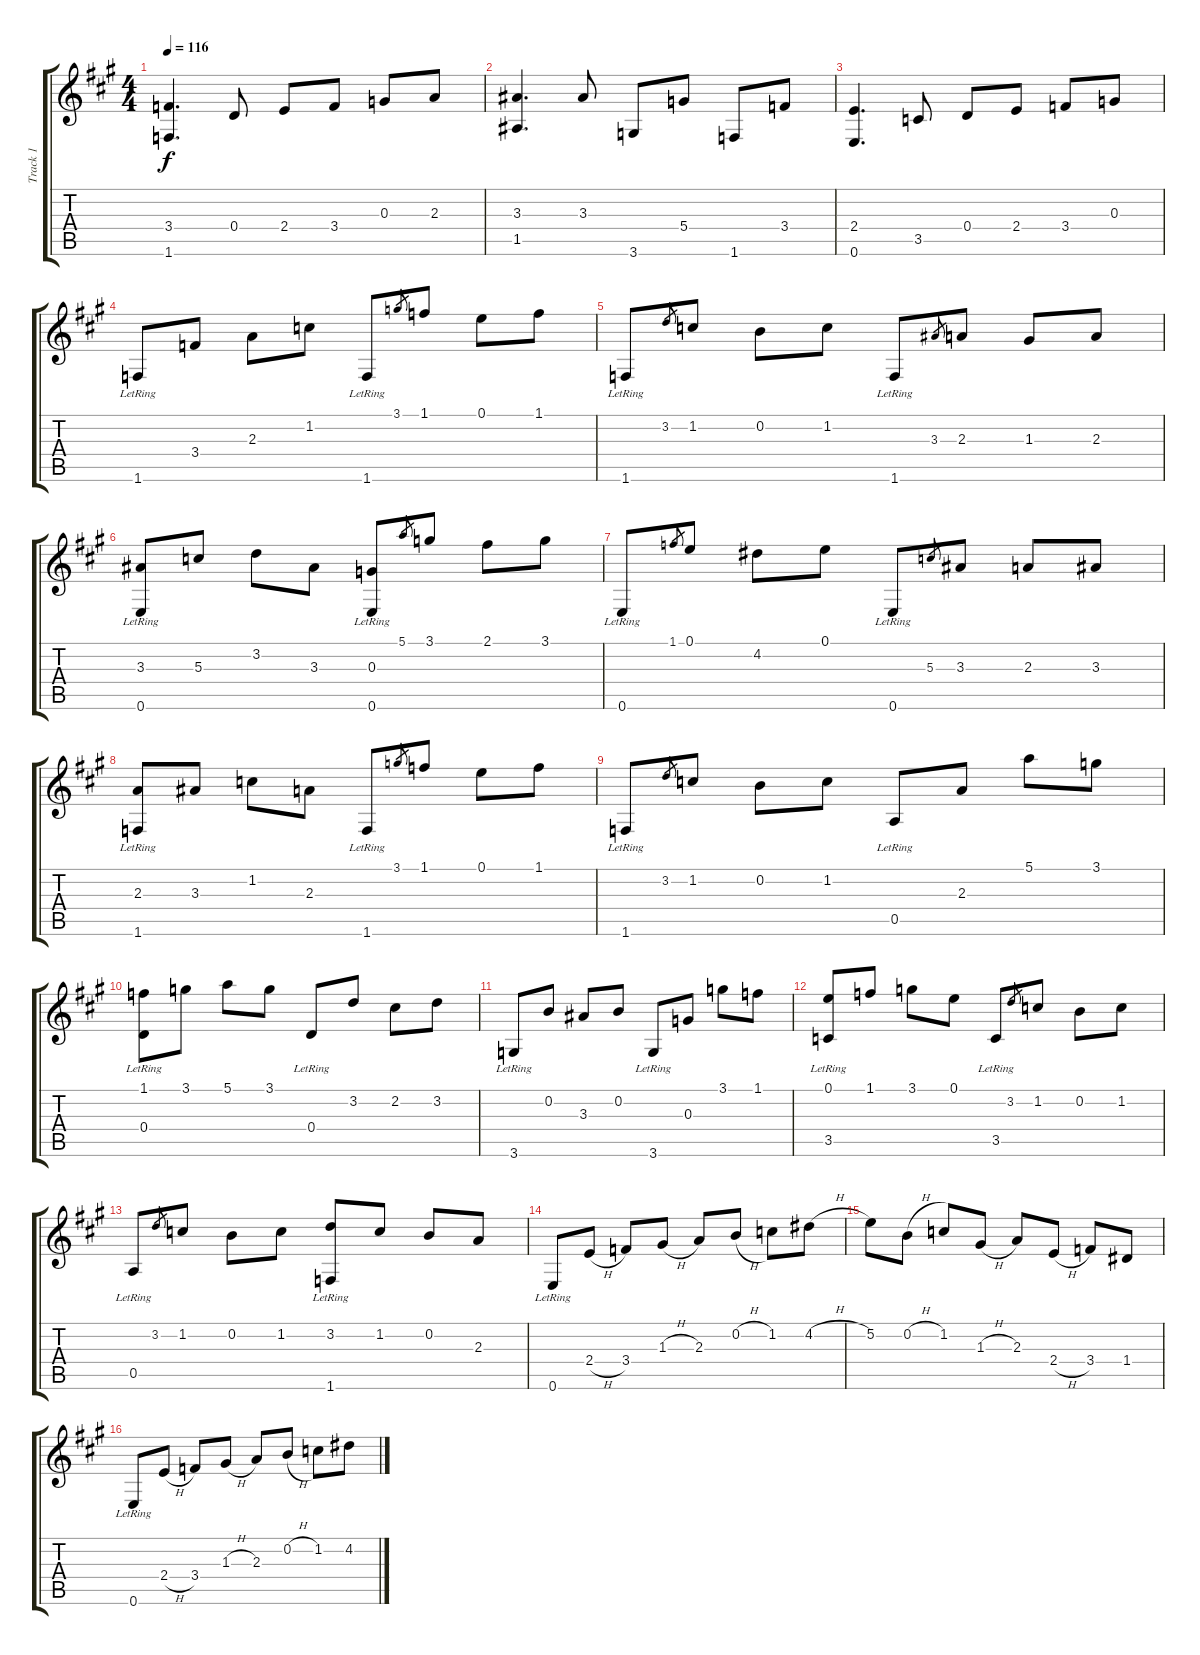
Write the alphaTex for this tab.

\track ("Track 1" "Track 1") {instrument acousticguitarnylon}
\staff {score tabs}
\tuning (E4 B3 G3 D3 A2 E2) {hide}
\ts (4 4)
\tempo 116
\clef g2
\ks a
(3.4 1.6).4{d dy f} 0.4.8 2.4.8 3.4.8 0.3.8 2.3.8 |
(3.3 1.5).4{d} 3.3.8 3.6.8 5.4.8 1.6.8 3.4.8 |
(2.4 0.6).4{d} 3.5.8 0.4.8 2.4.8 3.4.8 0.3.8 |
1.6{lr}.8 3.4.8 2.3.8 1.2.8 1.6{lr}.8 3.1.8{gr} 1.1.8 0.1.8 1.1.8 |
1.6{lr}.8 3.2.8{gr} 1.2.8 0.2.8 1.2.8 1.6{lr}.8 3.3.8{gr} 2.3.8 1.3.8 2.3.8 |
(3.3 0.6{lr}).8 5.3.8 3.2.8 3.3.8 (0.3 0.6{lr}).8 5.1.8{gr} 3.1.8 2.1.8 3.1.8 |
0.6{lr}.8 1.1.8{gr} 0.1.8 4.2.8 0.1.8 0.6{lr}.8 5.3.8{gr} 3.3.8 2.3.8 3.3.8 |
(2.3 1.6{lr}).8 3.3.8 1.2.8 2.3.8 1.6{lr}.8 3.1.8{gr} 1.1.8 0.1.8 1.1.8 |
1.6{lr}.8 3.2.8{gr} 1.2.8 0.2.8 1.2.8 0.5{lr}.8 2.3.8 5.1.8 3.1.8 |
(1.1 0.4{lr}).8 3.1.8 5.1.8 3.1.8 0.4{lr}.8 3.2.8 2.2.8 3.2.8 |
3.6{lr}.8 0.2.8 3.3.8 0.2.8 3.6{lr}.8 0.3.8 3.1.8 1.1.8 |
(0.1 3.5{lr}).8 1.1.8 3.1.8 0.1.8 3.5{lr}.8 3.2.8{gr} 1.2.8 0.2.8 1.2.8 |
0.5{lr}.8 3.2.8{gr} 1.2.8 0.2.8 1.2.8 (3.2 1.6{lr}).8 1.2.8 0.2.8 2.3.8 |
0.6{lr}.8 2.4{h}.8 3.4.8 1.3{h}.8 2.3.8 0.2{h}.8 1.2.8 4.2{h}.8 |
5.2.8 0.2{h}.8 1.2.8 1.3{h}.8 2.3.8 2.4{h}.8 3.4.8 1.4.8 |
0.6{lr}.8 2.4{h}.8 3.4.8 1.3{h}.8 2.3.8 0.2{h}.8 1.2.8 4.2{h}.8
